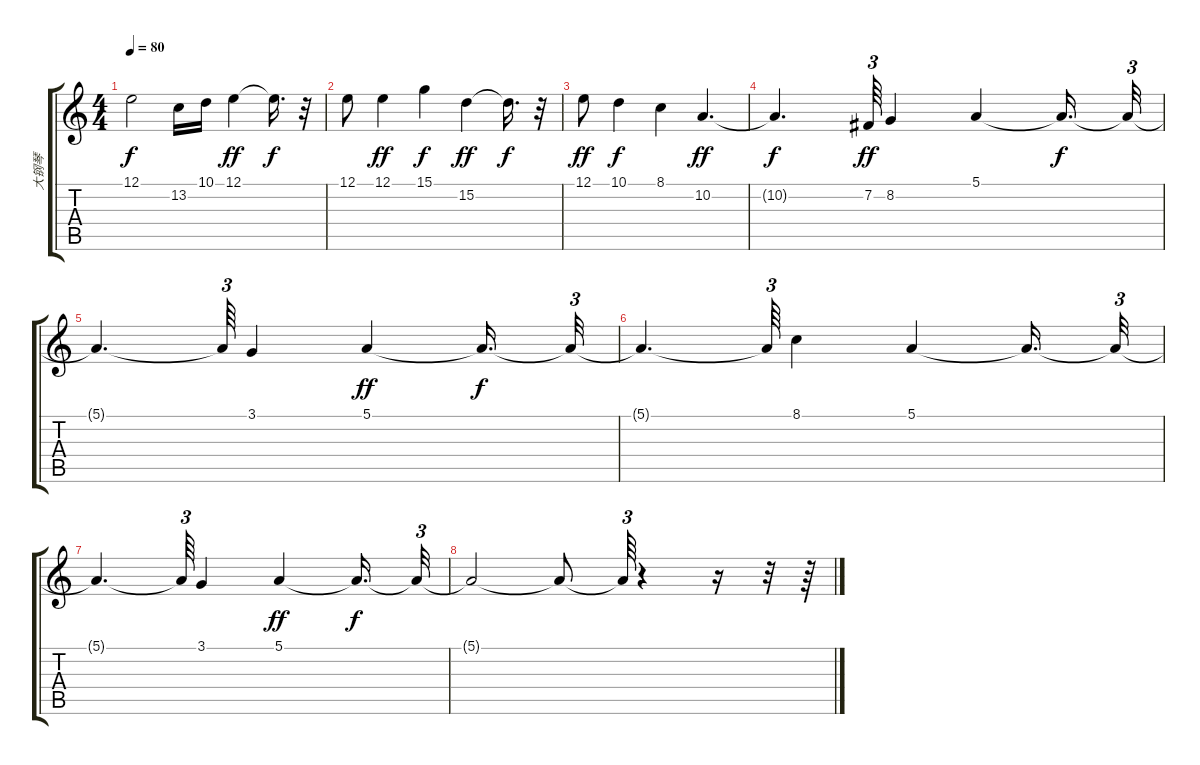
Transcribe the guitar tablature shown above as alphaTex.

\track ("大钢琴" "大钢琴") {instrument acousticgrandpiano}
\staff {score tabs}
\tuning (E4 B3 G3 D3 A2 E2) {hide}
\ts (4 4)
\tempo 80
\clef g2
\ks c
12.1{t}.2{dy f} 13.2.16 10.1.16 12.1.4{dy ff} 12.1{t}.16{d dy f} r.32 |
12.1.8 12.1.4{dy ff} 15.1.4{dy f} 15.2.4{dy ff} 15.2{t}.16{d dy f} r.32 |
12.1.8{dy ff} 10.1.4{dy f} 8.1.4 10.2.4{d dy ff} |
10.2{t}.4{d dy f} 7.2.64{tu (3 2) dy ff} 8.2.4 5.1.4 5.1{t}.16{d dy f} 5.1{t}.32{tu (3 2)} |
5.1{t}.4{d} 5.1{t}.64{tu (3 2)} 3.1.4 5.1.4{dy ff} 5.1{t}.16{d dy f} 5.1{t}.32{tu (3 2)} |
5.1{t}.4{d} 5.1{t}.64{tu (3 2)} 8.1.4 5.1.4 5.1{t}.16{d} 5.1{t}.32{tu (3 2)} |
5.1{t}.4{d} 5.1{t}.64{tu (3 2)} 3.1.4 5.1.4{dy ff} 5.1{t}.16{d dy f} 5.1{t}.32{tu (3 2)} |
5.1{t}.2 5.1{t}.8 5.1{t}.64{tu (3 2)} r.4 r.16 r.32 r.64
